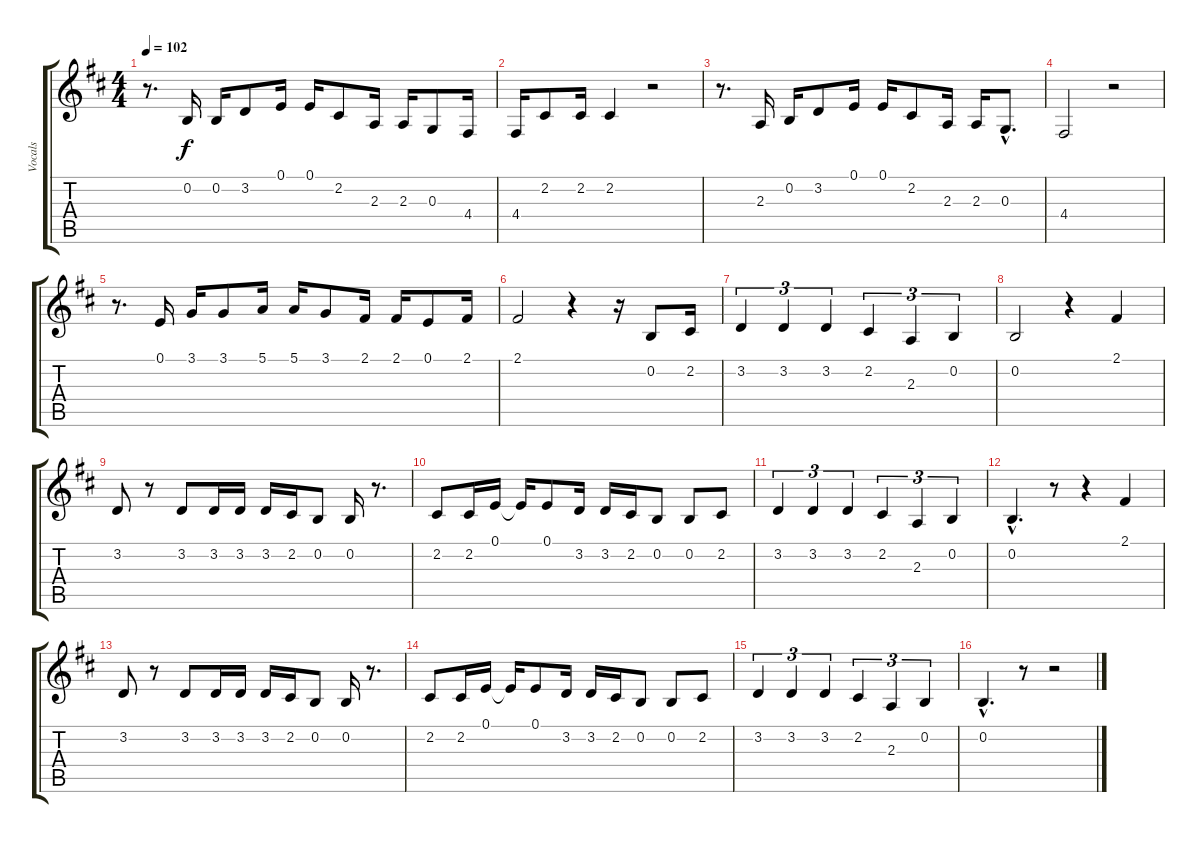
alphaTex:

\track ("Vocals" "Vocals") {instrument oboe}
\staff {score tabs}
\tuning (E4 B3 G3 D3 A2 E2) {hide}
\ts (4 4)
\tempo 102
\clef g2
\ks d
r.8{d dy f} 0.2.16 0.2.16 3.2.8 0.1.16 0.1.16 2.2.8 2.3.16 2.3.16 0.3.8 4.4.16 |
4.4.16 2.2.8 2.2.16 2.2.4 r.2 |
r.8{d} 2.3.16 0.2.16 3.2.8 0.1.16 0.1.16 2.2.8 2.3.16 2.3.16 0.3{hac}.8{d} |
4.4.2 r.2 |
r.8{d} 0.1.16 3.1.16 3.1.8 5.1.16 5.1.16 3.1.8 2.1.16 2.1.16 0.1.8 2.1.16 |
2.1.2 r.4 r.16 0.2.8 2.2.16 |
3.2.4{tu (3 2)} 3.2.4{tu (3 2)} 3.2.4{tu (3 2)} 2.2.4{tu (3 2)} 2.3.4{tu (3 2)} 0.2.4{tu (3 2)} |
0.2.2 r.4 2.1.4 |
3.2.8 r.8 3.2.8 3.2.16 3.2.16 3.2.16 2.2.16 0.2.8 0.2.16 r.8{d} |
2.2.8 2.2.16 0.1.16 0.1{t}.16 0.1.8 3.2.16 3.2.16 2.2.16 0.2.8 0.2.8 2.2.8 |
3.2.4{tu (3 2)} 3.2.4{tu (3 2)} 3.2.4{tu (3 2)} 2.2.4{tu (3 2)} 2.3.4{tu (3 2)} 0.2.4{tu (3 2)} |
0.2{hac}.4{d} r.8 r.4 2.1.4 |
3.2.8 r.8 3.2.8 3.2.16 3.2.16 3.2.16 2.2.16 0.2.8 0.2.16 r.8{d} |
2.2.8 2.2.16 0.1.16 0.1{t}.16 0.1.8 3.2.16 3.2.16 2.2.16 0.2.8 0.2.8 2.2.8 |
3.2.4{tu (3 2)} 3.2.4{tu (3 2)} 3.2.4{tu (3 2)} 2.2.4{tu (3 2)} 2.3.4{tu (3 2)} 0.2.4{tu (3 2)} |
0.2{hac}.4{d} r.8 r.2
